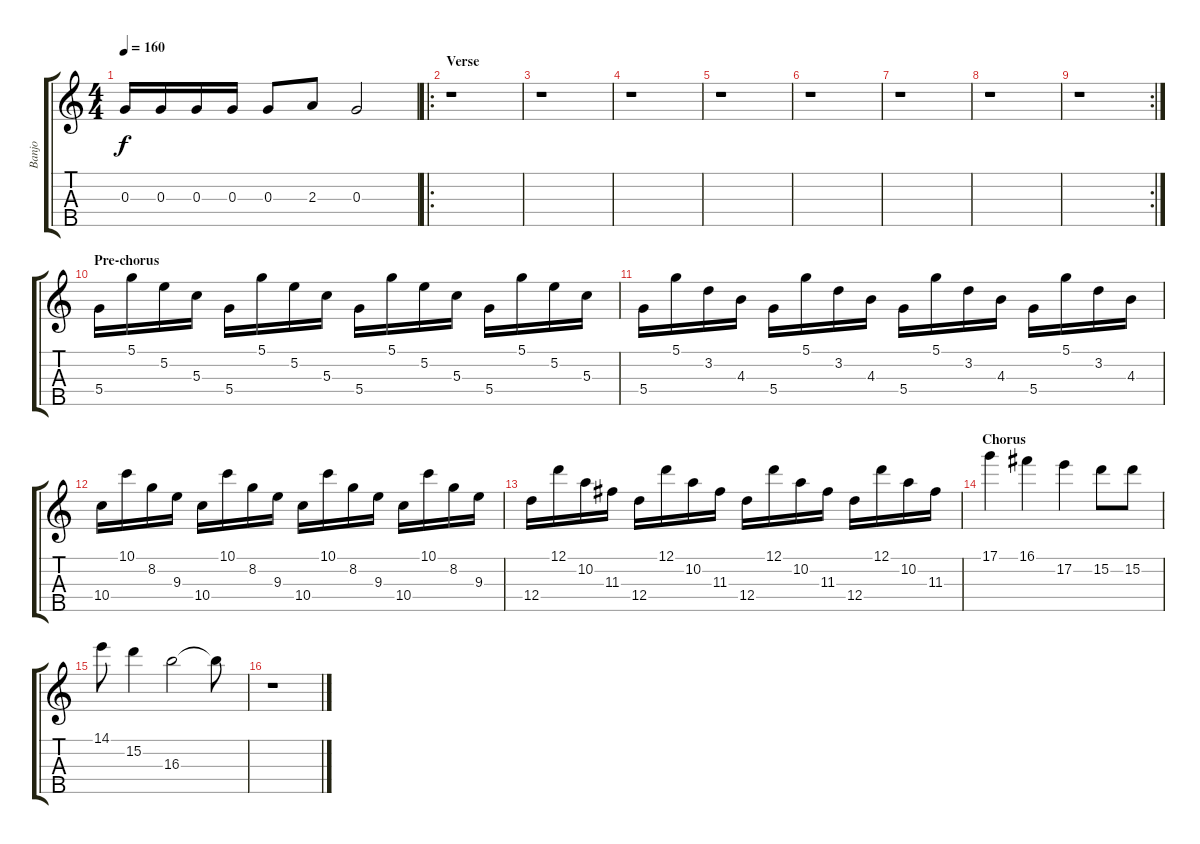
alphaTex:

\track ("Banjo" "Banjo") {instrument banjo}
\staff {score tabs}
\tuning (D4 B3 G3 D3 G4) {hide}
\displaytranspose 12
\ts (4 4)
\tempo 160
\clef g2
\ks c
0.3.16{dy f} 0.3.16 0.3.16 0.3.16 0.3.8 2.3.8 0.3.2 |
\ro
\section ("" "Verse")
r.1 |
r.1 |
r.1 |
r.1 |
r.1 |
r.1 |
r.1 |
\rc 2
r.1 |
\section ("" "Pre-chorus")
5.4.16 5.1.16 5.2.16 5.3.16 5.4.16 5.1.16 5.2.16 5.3.16 5.4.16 5.1.16 5.2.16 5.3.16 5.4.16 5.1.16 5.2.16 5.3.16 |
5.4.16 5.1.16 3.2.16 4.3.16 5.4.16 5.1.16 3.2.16 4.3.16 5.4.16 5.1.16 3.2.16 4.3.16 5.4.16 5.1.16 3.2.16 4.3.16 |
10.4.16 10.1.16 8.2.16 9.3.16 10.4.16 10.1.16 8.2.16 9.3.16 10.4.16 10.1.16 8.2.16 9.3.16 10.4.16 10.1.16 8.2.16 9.3.16 |
12.4.16 12.1.16 10.2.16 11.3.16 12.4.16 12.1.16 10.2.16 11.3.16 12.4.16 12.1.16 10.2.16 11.3.16 12.4.16 12.1.16 10.2.16 11.3.16 |
\section ("" "Chorus")
17.1.4 16.1.4 17.2.4 15.2.8 15.2.8 |
14.1.8 15.2.4 16.3.2 16.3{t}.8 |
r.1
